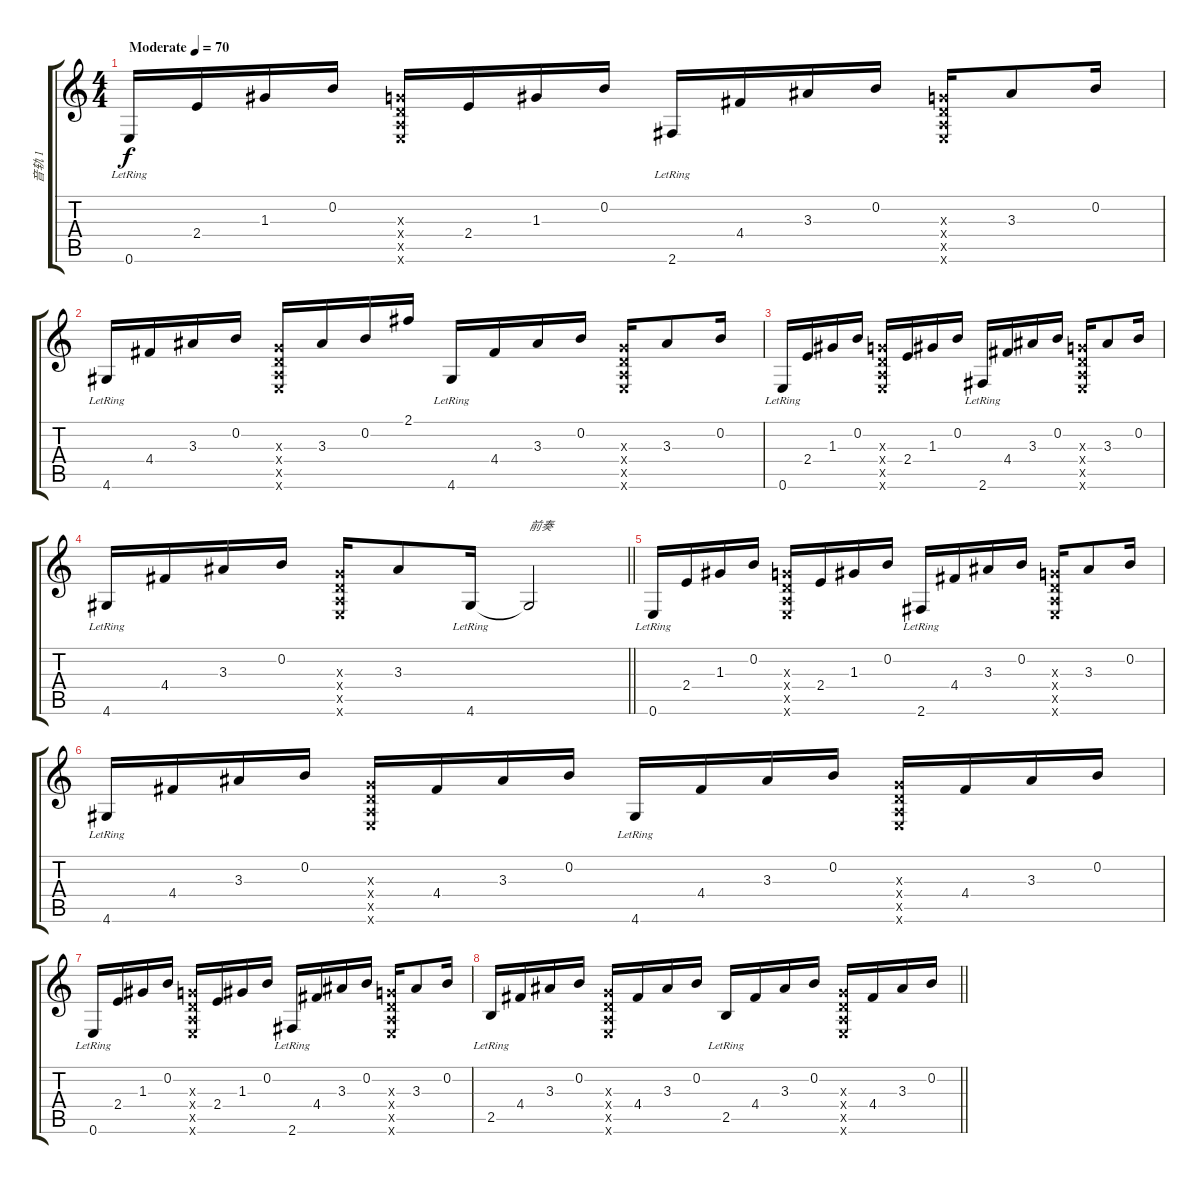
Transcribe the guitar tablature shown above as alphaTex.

\track ("音轨 1" "音轨 1") {instrument acousticguitarsteel}
\staff {score tabs}
\tuning (E4 B3 G3 D3 A2 E2) {hide}
\ts (4 4)
\tempo (70 "Moderate")
\clef g2
\ks c
0.6{lr}.16{txt "" dy f instrument acousticguitarsteel} 2.4.16 1.3.16 0.2.16 (0.3{x} 0.4{x} 0.5{x} 0.6{x}).16 2.4.16 1.3.16 0.2.16 2.6{lr}.16 4.4.16 3.3.16 0.2.16 (0.3{x} 0.4{x} 0.5{x} 0.6{x}).16 3.3.8 0.2.16 |
4.6{lr}.16 4.4.16 3.3.16 0.2.16 (0.3{x} 0.4{x} 0.5{x} 0.6{x}).16 3.3.16 0.2.16 2.1.16 4.6{lr}.16 4.4.16 3.3.16 0.2.16 (0.3{x} 0.4{x} 0.5{x} 0.6{x}).16 3.3.8 0.2.16 |
0.6{lr}.16 2.4.16 1.3.16 0.2.16 (0.3{x} 0.4{x} 0.5{x} 0.6{x}).16 2.4.16 1.3.16 0.2.16 2.6{lr}.16 4.4.16 3.3.16 0.2.16 (0.3{x} 0.4{x} 0.5{x} 0.6{x}).16 3.3.8 0.2.16 |
\barLineRight lightlight
4.6{lr}.16 4.4.16 3.3.16 0.2.16 (0.3{x} 0.4{x} 0.5{x} 0.6{x}).16 3.3.8 4.6{lr}.16 4.6{t}.2{txt "前奏"} |
0.6{lr}.16 2.4.16 1.3.16 0.2.16 (0.3{x} 0.4{x} 0.5{x} 0.6{x}).16 2.4.16 1.3.16 0.2.16 2.6{lr}.16 4.4.16 3.3.16 0.2.16 (0.3{x} 0.4{x} 0.5{x} 0.6{x}).16 3.3.8 0.2.16 |
4.6{lr}.16 4.4.16 3.3.16 0.2.16 (0.3{x} 0.4{x} 0.5{x} 0.6{x}).16 4.4.16 3.3.16 0.2.16 4.6{lr}.16 4.4.16 3.3.16 0.2.16 (0.3{x} 0.4{x} 0.5{x} 0.6{x}).16 4.4.16 3.3.16 0.2.16 |
0.6{lr}.16 2.4.16 1.3.16 0.2.16 (0.3{x} 0.4{x} 0.5{x} 0.6{x}).16 2.4.16 1.3.16 0.2.16 2.6{lr}.16 4.4.16 3.3.16 0.2.16 (0.3{x} 0.4{x} 0.5{x} 0.6{x}).16 3.3.8 0.2.16 |
\barLineRight lightlight
2.5{lr}.16 4.4.16 3.3.16 0.2.16 (0.3{x} 0.4{x} 0.5{x} 0.6{x}).16 4.4.16 3.3.16 0.2.16 2.5{lr}.16 4.4.16 3.3.16 0.2.16 (0.3{x} 0.4{x} 0.5{x} 0.6{x}).16 4.4.16 3.3.16 0.2.16
